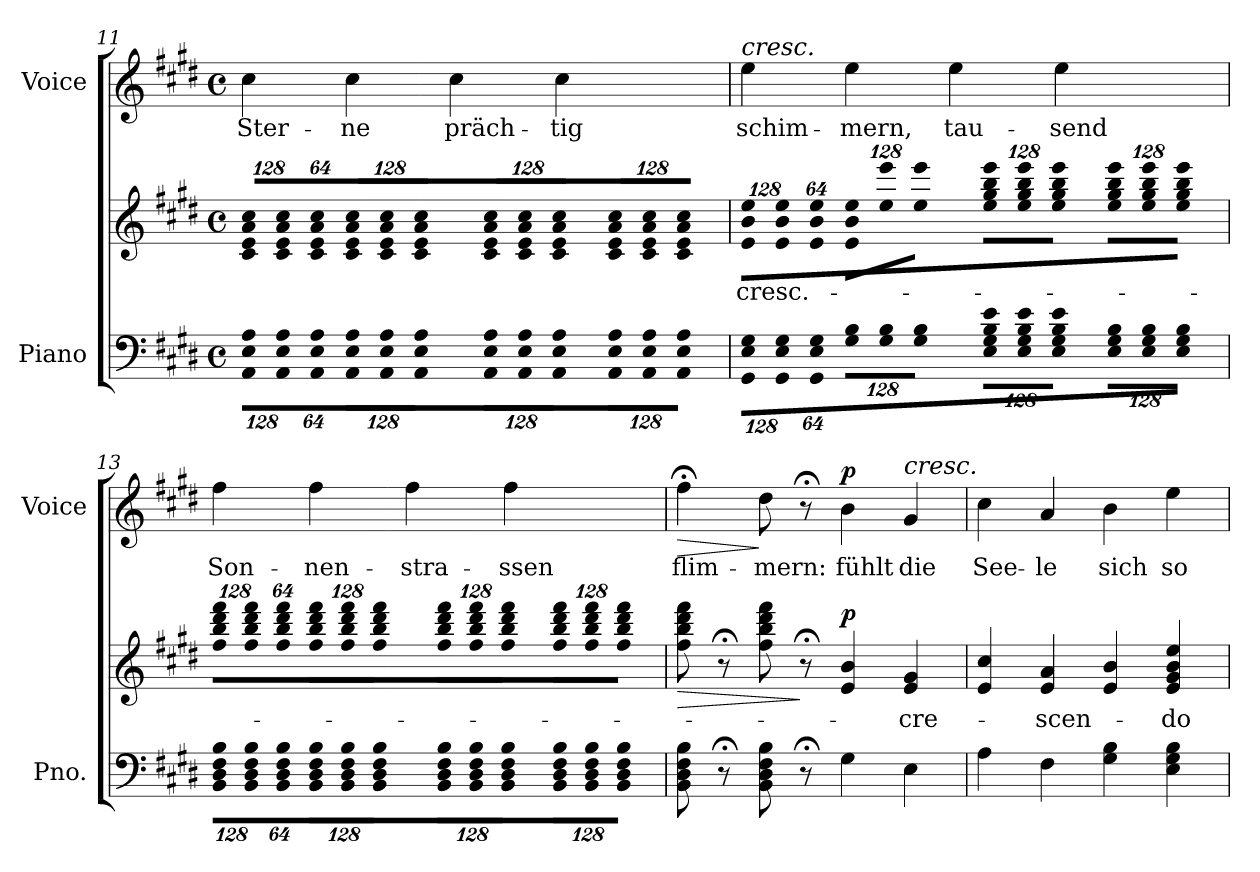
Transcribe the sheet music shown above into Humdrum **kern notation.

**kern	**kern	**text	**dynam	**kern	**text	**dynam
*part2	*part2	*part2	*part2	*part1	*part1	*part1
*staff3	*staff2	*staff2	*staff2/3	*staff1	*staff1	*staff1
*I"Piano	*	*	*	*I"Voice	*	*
*I'Pno.	*	*	*	*I'Voice	*	*
!!LO:LB:g=z
*clefF4	*clefG2	*	*	*clefG2	*	*
*k[f#c#g#d#]	*k[f#c#g#d#]	*	*	*k[f#c#g#d#]	*	*
*E:	*E:	*	*	*E:	*	*
*M4/4	*M4/4	*	*	*M4/4	*	*
*met(c)	*met(c)	*	*	*met(c)	*	*
*Xbrackettup	*	*	*	*	*	*
=11	=11	=11	=11	=11	=11	=11
!LO:N:vis=8	!	!	!	!	!	!
*	*Xbrackettup	*	*	*	*	*
!	!LO:N:vis=8	!	!	!	!	!
!	!	!	!	!	!LO:LY:b:color=#000000	!
1024%85AAi\ 1024%85Ei 1024%85AiL	1024%85c#i/ 1024%85ei 1024%85ai 1024%85cc#iL	.	.	4cc#i\	Ster-	.
!LO:N:vis=8	!LO:N:vis=8	!	!	!	!	!
1024%85AAi\ 1024%85Ei 1024%85Ai	1024%85c#i/ 1024%85ei 1024%85ai 1024%85cc#i	.	.	.	.	.
!LO:N:vis=8	!LO:N:vis=8	!	!	!	!	!
512%43AAi\ 512%43Ei 512%43AiJ	512%43c#i/ 512%43ei 512%43ai 512%43cc#iJ	.	.	.	.	.
!LO:N:vis=8	!LO:N:vis=8	!	!	!	!	!
!	!	!	!	!	!LO:LY:b:color=#000000	!
1024%85AAi\ 1024%85Ei 1024%85AiL	1024%85c#i/ 1024%85ei 1024%85ai 1024%85cc#iL	.	.	4cc#i\	-ne	.
!LO:N:vis=8	!LO:N:vis=8	!	!	!	!	!
1024%85AAi\ 1024%85Ei 1024%85Ai	1024%85c#i/ 1024%85ei 1024%85ai 1024%85cc#i	.	.	.	.	.
!LO:N:vis=8	!LO:N:vis=8	!	!	!	!	!
512%43AAi\ 512%43Ei 512%43AiJ	512%43c#i/ 512%43ei 512%43ai 512%43cc#iJ	.	.	.	.	.
!LO:N:vis=8	!LO:N:vis=8	!	!	!	!	!
!	!	!	!	!	!LO:LY:b:color=#000000	!
1024%85AAi\ 1024%85Ei 1024%85AiL	1024%85c#i/ 1024%85ei 1024%85ai 1024%85cc#iL	.	.	4cc#i\	präch-	.
!LO:N:vis=8	!LO:N:vis=8	!	!	!	!	!
1024%85AAi\ 1024%85Ei 1024%85Ai	1024%85c#i/ 1024%85ei 1024%85ai 1024%85cc#i	.	.	.	.	.
!LO:N:vis=8	!LO:N:vis=8	!	!	!	!	!
512%43AAi\ 512%43Ei 512%43AiJ	512%43c#i/ 512%43ei 512%43ai 512%43cc#iJ	.	.	.	.	.
!LO:N:vis=8	!LO:N:vis=8	!	!	!	!	!
!	!	!	!	!	!LO:LY:b:color=#000000	!
1024%85AAi\ 1024%85Ei 1024%85AiL	1024%85c#i/ 1024%85ei 1024%85ai 1024%85cc#iL	.	.	4cc#i\	-tig	.
!LO:N:vis=8	!LO:N:vis=8	!	!	!	!	!
1024%85AAi\ 1024%85Ei 1024%85Ai	1024%85c#i/ 1024%85ei 1024%85ai 1024%85cc#i	.	.	.	.	.
!LO:N:vis=8	!LO:N:vis=8	!	!	!	!	!
512%43AAi\ 512%43Ei 512%43AiJ	512%43c#i/ 512%43ei 512%43ai 512%43cc#iJ	.	.	.	.	.
=12	=12	=12	=12	=12	=12	=12
!LO:N:vis=8	!LO:N:vis=8	!	!	!	!	!
!	!	!LO:LY:b:color=#000000	!	!	!	!
!	!	!	!	!LO:TX:a:i:t=cresc.	!	!
!	!	!	!	!	!LO:LY:b:color=#000000	!
1024%85GG#i\ 1024%85Ei 1024%85G#iL	1024%85ei/ 1024%85bi 1024%85eeiL	cresc.-	.	4eei\	schim-	.
!LO:N:vis=8	!LO:N:vis=8	!	!	!	!	!
1024%85GG#i\ 1024%85Ei 1024%85G#i	1024%85ei/ 1024%85bi 1024%85eei	.	.	.	.	.
!LO:N:vis=8	!LO:N:vis=8	!	!	!	!	!
512%43GG#i\ 512%43Ei 512%43G#iJ	512%43ei/ 512%43bi 512%43eeiJ	.	.	.	.	.
!LO:N:vis=8	!LO:N:vis=8	!	!	!	!	!
!	!	!	!	!	!LO:LY:b:color=#000000	!
1024%85G#i\ 1024%85BiL	1024%85ei\ 1024%85bi 1024%85eeiL	.	.	4eei\	-mern,	.
!LO:N:vis=8	!LO:N:vis=8	!	!	!	!	!
1024%85G#i\ 1024%85Bi	1024%85eei\ 1024%85eeei	.	.	.	.	.
!LO:N:vis=8	!LO:N:vis=8	!	!	!	!	!
512%43G#i\ 512%43BiJ	512%43eei\ 512%43eeeiJ	.	.	.	.	.
!LO:N:vis=8	!LO:N:vis=8	!	!	!	!	!
!	!	!	!	!	!LO:LY:b:color=#000000	!
1024%85Ei\ 1024%85G#i 1024%85Bi 1024%85eiL	1024%85eei\ 1024%85gg#i 1024%85bbi 1024%85eeeiL	.	.	4eei\	tau-	.
!LO:N:vis=8	!LO:N:vis=8	!	!	!	!	!
1024%85Ei\ 1024%85G#i 1024%85Bi 1024%85ei	1024%85eei\ 1024%85gg#i 1024%85bbi 1024%85eeei	.	.	.	.	.
!LO:N:vis=8	!LO:N:vis=8	!	!	!	!	!
512%43Ei\ 512%43G#i 512%43Bi 512%43eiJ	512%43eei\ 512%43gg#i 512%43bbi 512%43eeeiJ	.	.	.	.	.
!LO:N:vis=8	!LO:N:vis=8	!	!	!	!	!
!	!	!	!	!	!LO:LY:b:color=#000000	!
1024%85Ei\ 1024%85G#i 1024%85BiL	1024%85eei\ 1024%85gg#i 1024%85bbi 1024%85eeeiL	.	.	4eei\	-send	.
!LO:N:vis=8	!LO:N:vis=8	!	!	!	!	!
1024%85Ei\ 1024%85G#i 1024%85Bi	1024%85eei\ 1024%85gg#i 1024%85bbi 1024%85eeei	.	.	.	.	.
!LO:N:vis=8	!LO:N:vis=8	!	!	!	!	!
512%43Ei\ 512%43G#i 512%43BiJ	512%43eei\ 512%43gg#i 512%43bbi 512%43eeeiJ	.	.	.	.	.
=13	=13	=13	=13	=13	=13	=13
!LO:N:vis=8	!LO:N:vis=8	!	!	!	!	!
!	!	!	!	!	!LO:LY:b:color=#000000	!
1024%85BBi\ 1024%85D#i 1024%85F#i 1024%85BiL	1024%85ff#i\ 1024%85bbi 1024%85ddd#i 1024%85fff#iL	.	.	4ff#i\	Son-	.
!LO:N:vis=8	!LO:N:vis=8	!	!	!	!	!
1024%85BBi\ 1024%85D#i 1024%85F#i 1024%85Bi	1024%85ff#i\ 1024%85bbi 1024%85ddd#i 1024%85fff#i	.	.	.	.	.
!LO:N:vis=8	!LO:N:vis=8	!	!	!	!	!
512%43BBi\ 512%43D#i 512%43F#i 512%43BiJ	512%43ff#i\ 512%43bbi 512%43ddd#i 512%43fff#iJ	.	.	.	.	.
!LO:N:vis=8	!LO:N:vis=8	!	!	!	!	!
!	!	!	!	!	!LO:LY:b:color=#000000	!
1024%85BBi\ 1024%85D#i 1024%85F#i 1024%85BiL	1024%85ff#i\ 1024%85bbi 1024%85ddd#i 1024%85fff#iL	.	.	4ff#i\	-nen-	.
!LO:N:vis=8	!LO:N:vis=8	!	!	!	!	!
1024%85BBi\ 1024%85D#i 1024%85F#i 1024%85Bi	1024%85ff#i\ 1024%85bbi 1024%85ddd#i 1024%85fff#i	.	.	.	.	.
!LO:N:vis=8	!LO:N:vis=8	!	!	!	!	!
512%43BBi\ 512%43D#i 512%43F#i 512%43BiJ	512%43ff#i\ 512%43bbi 512%43ddd#i 512%43fff#iJ	.	.	.	.	.
!LO:N:vis=8	!LO:N:vis=8	!	!	!	!	!
!	!	!	!	!	!LO:LY:b:color=#000000	!
1024%85BBi\ 1024%85D#i 1024%85F#i 1024%85BiL	1024%85ff#i\ 1024%85bbi 1024%85ddd#i 1024%85fff#iL	.	.	4ff#i\	-stra-	.
!LO:N:vis=8	!LO:N:vis=8	!	!	!	!	!
1024%85BBi\ 1024%85D#i 1024%85F#i 1024%85Bi	1024%85ff#i\ 1024%85bbi 1024%85ddd#i 1024%85fff#i	.	.	.	.	.
!LO:N:vis=8	!LO:N:vis=8	!	!	!	!	!
512%43BBi\ 512%43D#i 512%43F#i 512%43BiJ	512%43ff#i\ 512%43bbi 512%43ddd#i 512%43fff#iJ	.	.	.	.	.
!LO:N:vis=8	!LO:N:vis=8	!	!	!	!	!
!	!	!	!	!	!LO:LY:b:color=#000000	!
1024%85BBi\ 1024%85D#i 1024%85F#i 1024%85BiL	1024%85ff#i\ 1024%85bbi 1024%85ddd#i 1024%85fff#iL	.	.	4ff#i\	-ssen	.
!LO:N:vis=8	!LO:N:vis=8	!	!	!	!	!
1024%85BBi\ 1024%85D#i 1024%85F#i 1024%85Bi	1024%85ff#i\ 1024%85bbi 1024%85ddd#i 1024%85fff#i	.	.	.	.	.
!LO:N:vis=8	!LO:N:vis=8	!	!	!	!	!
512%43BBi\ 512%43D#i 512%43F#i 512%43BiJ	512%43ff#i\ 512%43bbi 512%43ddd#i 512%43fff#iJ	.	.	.	.	.
=14	=14	=14	=14	=14	=14	=14
!	!	!	!LO:HP:b	!	!	!
!	!	!	!	!	!LO:LY:b:color=#000000	!LO:HP:b
8BBi\ 8D#i 8F#i 8Bi	8ff#i\ 8bbi 8ddd#i 8fff#i	.	>	4ff#;i\	flim-	>
8r;	8r;	.	.	.	.	.
!	!	!	!	!	!LO:LY:b:color=#000000	!
8BBi\ 8D#i 8F#i 8Bi	8ff#i\ 8bbi 8ddd#i 8fff#i	.	.	8dd#i\	-mern:	]
8r;	8r;	.	]	8r;	.	.
!	!	!	!	!	!LO:LY:b:color=#000000	!
4G#i\	4ei/ 4bi	.	p	4bi\	fühlt	p
!	!	!LO:LY:b:color=#000000	!	!	!	!
!	!	!	!	!LO:TX:a:i:t=cresc.	!	!
!	!	!	!	!	!LO:LY:b:color=#000000	!
4Ei\	4ei/ 4g#i	-cre-	.	4g#i/	die	.
!!LO:LB:g=z
=15	=15	=15	=15	=15	=15	=15
!	!	!	!	!	!LO:LY:b:color=#000000	!
4Ai\	4ei/ 4cc#i	.	.	4cc#i\	See-	.
!	!	!LO:LY:b:color=#000000	!	!	!	!
!	!	!	!	!	!LO:LY:b:color=#000000	!
4F#i\	4ei/ 4ai	-scen-	.	4ai/	-le	.
!	!	!	!	!	!LO:LY:b:color=#000000	!
4G#i\ 4Bi	4ei/ 4bi	.	.	4bi\	sich	.
!	!	!LO:LY:b:color=#000000	!	!	!	!
!	!	!	!	!	!LO:LY:b:color=#000000	!
4Ei\ 4G#i 4Bi	4ei/ 4g#i 4bi 4eei	-do	.	4eei\	so	.
=	=	=	=	=	=	=
*-	*-	*-	*-	*-	*-	*-
